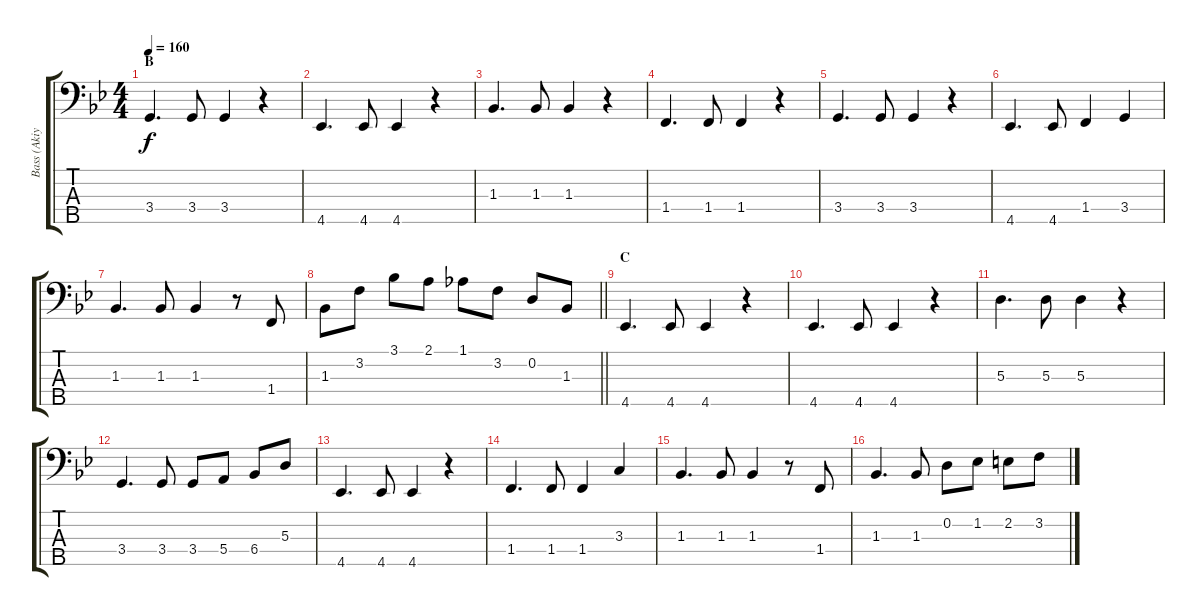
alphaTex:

\track ("Bass (Akiyama Mio)" "Bass (Akiy") {instrument electricbassfinger}
\staff {score tabs}
\tuning (G2 D2 A1 E1 B0) {hide}
\ts (4 4)
\section ("" "B")
\tempo 160
\clef f4
\ks bb
3.4.4{d dy f} 3.4.8 3.4.4 r.4 |
4.5.4{d} 4.5.8 4.5.4 r.4 |
1.3.4{d} 1.3.8 1.3.4 r.4 |
1.4.4{d} 1.4.8 1.4.4 r.4 |
3.4.4{d} 3.4.8 3.4.4 r.4 |
4.5.4{d} 4.5.8 1.4.4 3.4.4 |
1.3.4{d} 1.3.8 1.3.4 r.8 1.4.8 |
\barLineRight lightlight
1.3.8 3.2.8 3.1.8 2.1.8 1.1.8 3.2.8 0.2.8 1.3.8 |
\section ("" "C")
4.5.4{d} 4.5.8 4.5.4 r.4 |
4.5.4{d} 4.5.8 4.5.4 r.4 |
5.3.4{d} 5.3.8 5.3.4 r.4 |
3.4.4{d} 3.4.8 3.4.8 5.4.8 6.4.8 5.3.8 |
4.5.4{d} 4.5.8 4.5.4 r.4 |
1.4.4{d} 1.4.8 1.4.4 3.3.4 |
1.3.4{d} 1.3.8 1.3.4 r.8 1.4.8 |
1.3.4{d} 1.3.8 0.2.8 1.2.8 2.2.8 3.2.8
